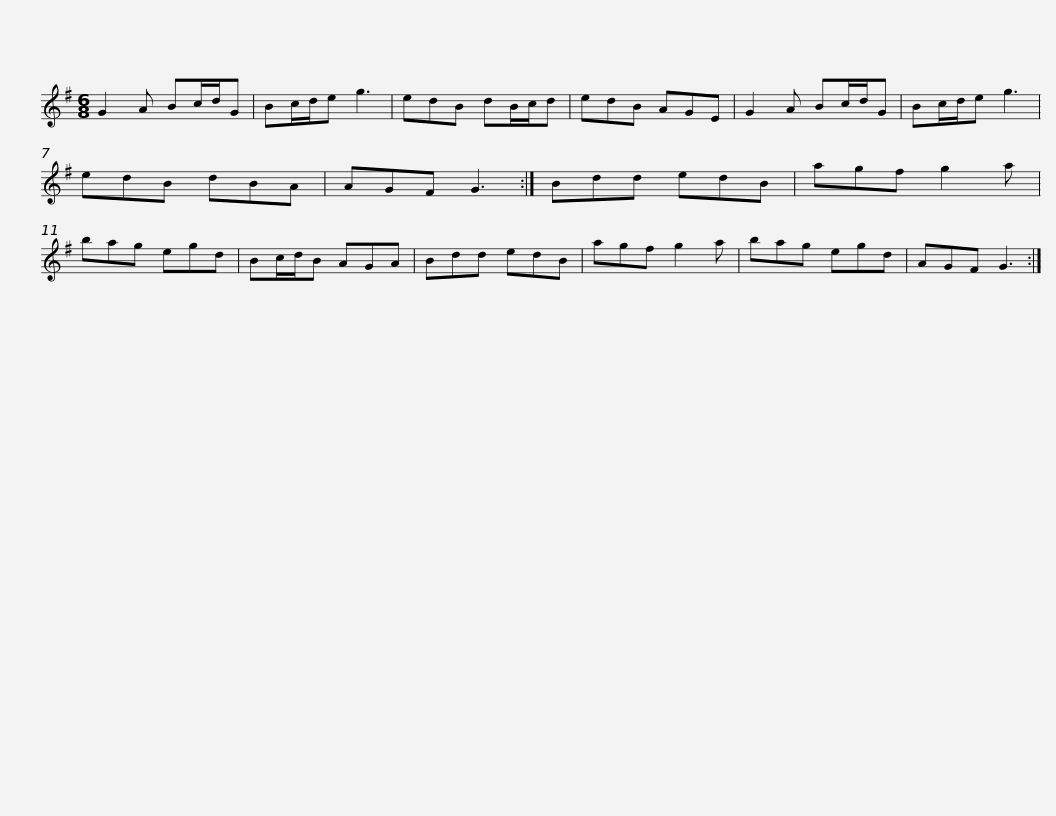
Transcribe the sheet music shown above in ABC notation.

X:1
L:1/8
M:6/8
I:linebreak $
K:G
V:1 treble
V:1
 G2 A Bc/d/G | Bc/d/e g3 | edB dB/c/d | edB AGE | G2 A Bc/d/G | %5
 Bc/d/e g3 | edB dBA |$ AGF G3 :| Bdd edB | agf g2 a | %10
 bag egd | Bc/d/B AGA | Bdd edB | agf g2 a |$ bag egd | %15
 AGF G3 :| %16
